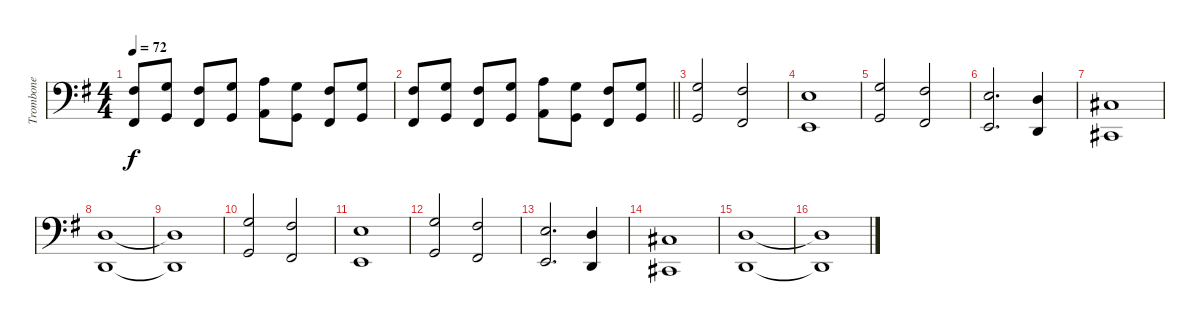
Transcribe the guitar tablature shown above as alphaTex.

\track ("Trombone" "Trombone") {instrument tuba}
\staff {score}
\tuning (G2 D2 A1 E1 B0) {hide}
\ts (4 4)
\tempo 72
\clef f4
\ks eminor
(11.1 4.2).8{dy f} (0.1 17.2).8 (11.1 4.2).8 (0.1 17.2).8 (2.1 19.2).8 (12.1 5.2).8 (11.1 4.2).8 (0.1 17.2).8 |
\barLineRight lightlight
(11.1 4.2).8 (0.1 17.2).8 (11.1 4.2).8 (0.1 17.2).8 (2.1 19.2).8 (12.1 5.2).8 (11.1 4.2).8 (0.1 17.2).8 |
(12.1 5.2).2 (11.1 4.2).2 |
(9.1 2.2).1 |
(12.1 5.2).2 (11.1 4.2).2 |
(9.1 2.2).2{d} (7.1 0.2).4 |
(6.1 4.3).1 |
(7.1 0.2).1 |
(7.1{t} 0.2{t}).1 |
(12.1 5.2).2 (11.1 4.2).2 |
(9.1 2.2).1 |
(12.1 5.2).2 (11.1 4.2).2 |
(9.1 2.2).2{d} (7.1 0.2).4 |
(6.1 4.3).1 |
(7.1 0.2).1 |
(7.1{t} 0.2{t}).1
